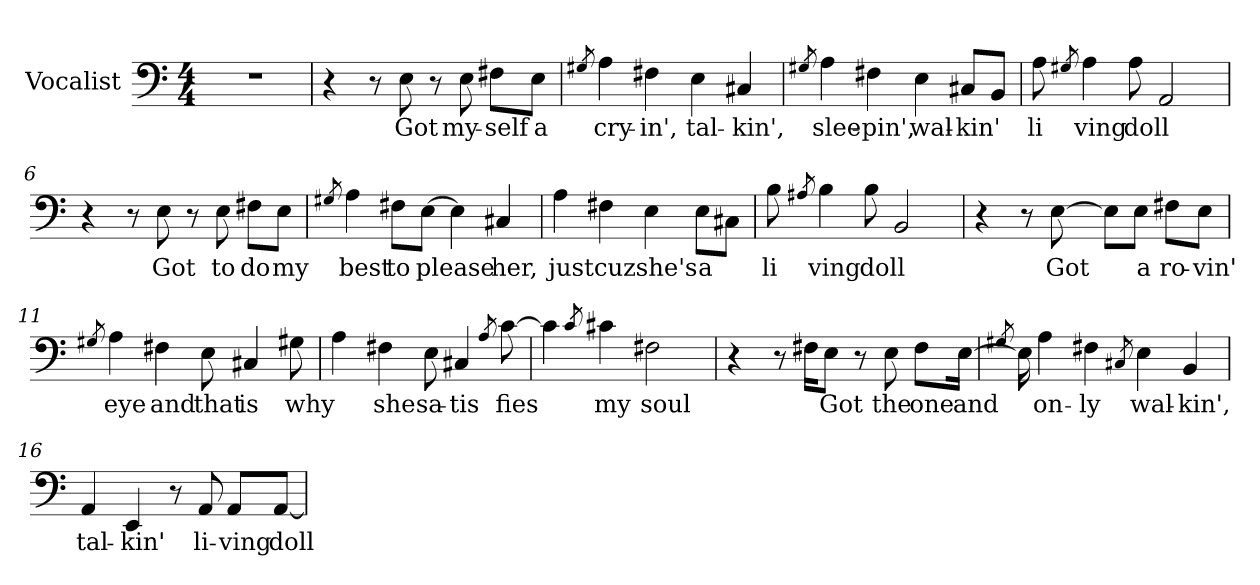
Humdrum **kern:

**kern	**text
*part1	*part1
*staff1	*staff1
*I"Vocalist	*
*clefF4	*
*M4/4	*
=1	=1
*clefF4	*
*M4/4	*
1r	.
=2	=2
4r	.
8r	.
8E	Got
8r	.
8E	my-
8F#X\L	-self
8E\J	a
=3	=3
8qG#X	_
4A	cry-
4F#X	-in',
4E	tal-
4C#X	-kin',
=4	=4
8qG#X	_
4A	slee-
4F#X	-pin',
4E	wal-
8C#X/L	-kin'
8BB/J	_
=5	=5
8A	li-
8qG#X	_
4A	-ving
8A	doll
2AA	_
=6	=6
4r	.
8r	.
8E	Got
8r	.
8E	to
8F#X\L	do
8E\J	my
=7	=7
8qG#X	_
4A	best
8F#X\L	to
[8E\J	please
4E]	_
4C#X	her,
=8	=8
4A	just
4F#X	cuz
4E	she's
8E\L	a
8C#X\J	_
=9	=9
8B	li-
8qA#X	_
4B	-ving
8B	doll
2BB	_
=10	=10
4r	.
8r	.
[8E	Got
8E\L]	_
8E\J	a
8F#X\L	ro-
8E\J	-vin'
=11	=11
8qG#X	_
4A	eye
4F#X	and
8E	that
4C#X	is
8G#X	why
=12	=12
4A	_
4F#X	she
8E	sa-
4C#X	-tis-
8qA	_
[8c	-fies
=13	=13
4c]	_
8qc	_
4c#X	my
2F#X	soul
=14	=14
4r	.
8r	.
16F#X\KL	_
8E\J	Got
8r	.
8E	the
8F#\L	one
[16E\Jk	and
=15	=15
8qG#X	_
16E]	.
4A	on-
4F#X	-ly
8qC#X	_
4E	wal-
4BB	-kin',
=16	=16
4AA	tal-
4EE	-kin'
8r	.
8AA	li-
8AA/L	-ving
[8AA/J	doll
=	=
*-	*-
